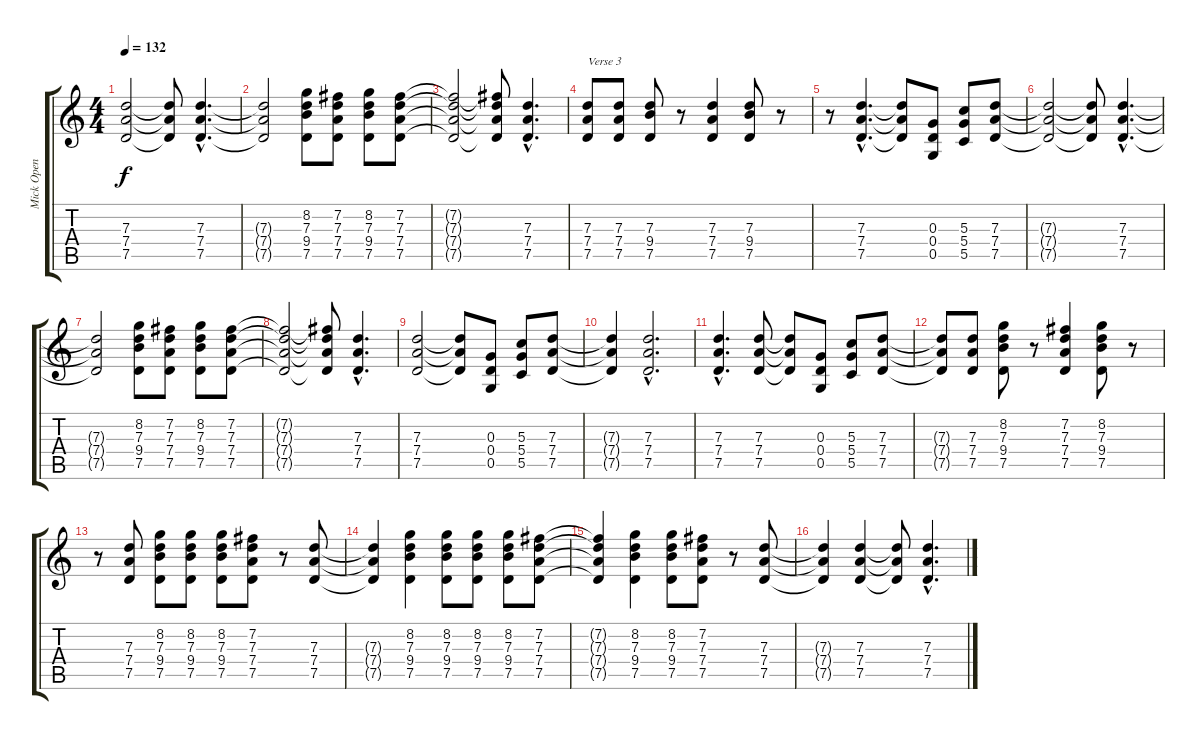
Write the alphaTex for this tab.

\track ("Mick Open G" "Mick Open ") {instrument electricguitarjazz}
\staff {score tabs}
\tuning (D4 B3 G3 D3 G2 D2) {hide}
\ts (4 4)
\tempo 132
\clef g2
\ks c
(7.3{t} 7.4{t} 7.5{t}).2{dy f} (7.3{t} 7.4{t} 7.5{t}).8 (7.3{hac} 7.4{hac} 7.5{hac}).4{d} |
(7.3{t} 7.4{t} 7.5{t}).2 (8.2 7.3 9.4 7.5).8 (7.2 7.3 7.4 7.5).8 (8.2 7.3 9.4 7.5).8 (7.2 7.3 7.4 7.5).8 |
(7.2{t} 7.3{t} 7.4{t} 7.5{t}).2 (7.2{t} 7.3{t} 7.4{t} 7.5{t}).8 (7.3{hac} 7.4{hac} 7.5{hac}).4{d} |
(7.3 7.4 7.5).8{txt "Verse 3"} (7.3 7.4 7.5).8 (7.3 9.4 7.5).8 r.8 (7.3 7.4 7.5).4 (7.3 9.4 7.5).8 r.8 |
r.8 (7.3{hac} 7.4{hac} 7.5{hac}).4{d} (7.3{t} 7.4{t} 7.5{t}).8 (0.3 0.4 0.5).8 (5.3 5.4 5.5).8 (7.3 7.4 7.5).8 |
(7.3{t} 7.4{t} 7.5{t}).2 (7.3{t} 7.4{t} 7.5{t}).8 (7.3{hac} 7.4{hac} 7.5{hac}).4{d} |
(7.3{t} 7.4{t} 7.5{t}).2 (8.2 7.3 9.4 7.5).8 (7.2 7.3 7.4 7.5).8 (8.2 7.3 9.4 7.5).8 (7.2 7.3 7.4 7.5).8 |
(7.2{t} 7.3{t} 7.4{t} 7.5{t}).2 (7.2{t} 7.3{t} 7.4{t} 7.5{t}).8 (7.3{hac} 7.4{hac} 7.5{hac}).4{d} |
(7.3 7.4 7.5).2 (7.3{t} 7.4{t} 7.5{t}).8 (0.3 0.4 0.5).8 (5.3 5.4 5.5).8 (7.3 7.4 7.5).8 |
(7.3{t} 7.4{t} 7.5{t}).4 (7.3{hac} 7.4{hac} 7.5{hac}).2{d} |
(7.3{hac} 7.4{hac} 7.5{hac}).4{d} (7.3 7.4 7.5).8 (7.3{t} 7.4{t} 7.5{t}).8 (0.3 0.4 0.5).8 (5.3 5.4 5.5).8 (7.3 7.4 7.5).8 |
(7.3{t} 7.4{t} 7.5{t}).8 (7.3 7.4 7.5).8 (8.2 7.3 9.4 7.5).8 r.8 (7.2 7.3 7.4 7.5).4 (8.2 7.3 9.4 7.5).8 r.8 |
r.8 (7.3 7.4 7.5).8 (8.2 7.3 9.4 7.5).8 (8.2 7.3 9.4 7.5).8 (8.2 7.3 9.4 7.5).8 (7.2 7.3 7.4 7.5).8 r.8 (7.3 7.4 7.5).8 |
(7.3{t} 7.4{t} 7.5{t}).4 (8.2 7.3 9.4 7.5).4 (8.2 7.3 9.4 7.5).8 (8.2 7.3 9.4 7.5).8 (8.2 7.3 9.4 7.5).8 (7.2 7.3 7.4 7.5).8 |
(7.2{t} 7.3{t} 7.4{t} 7.5{t}).4 (8.2 7.3 9.4 7.5).4 (8.2 7.3 9.4 7.5).8 (7.2 7.3 7.4 7.5).8 r.8 (7.3 7.4 7.5).8 |
(7.3{t} 7.4{t} 7.5{t}).4 (7.3 7.4 7.5).4 (7.3{t} 7.4{t} 7.5{t}).8 (7.3{hac} 7.4{hac} 7.5{hac}).4{d}
